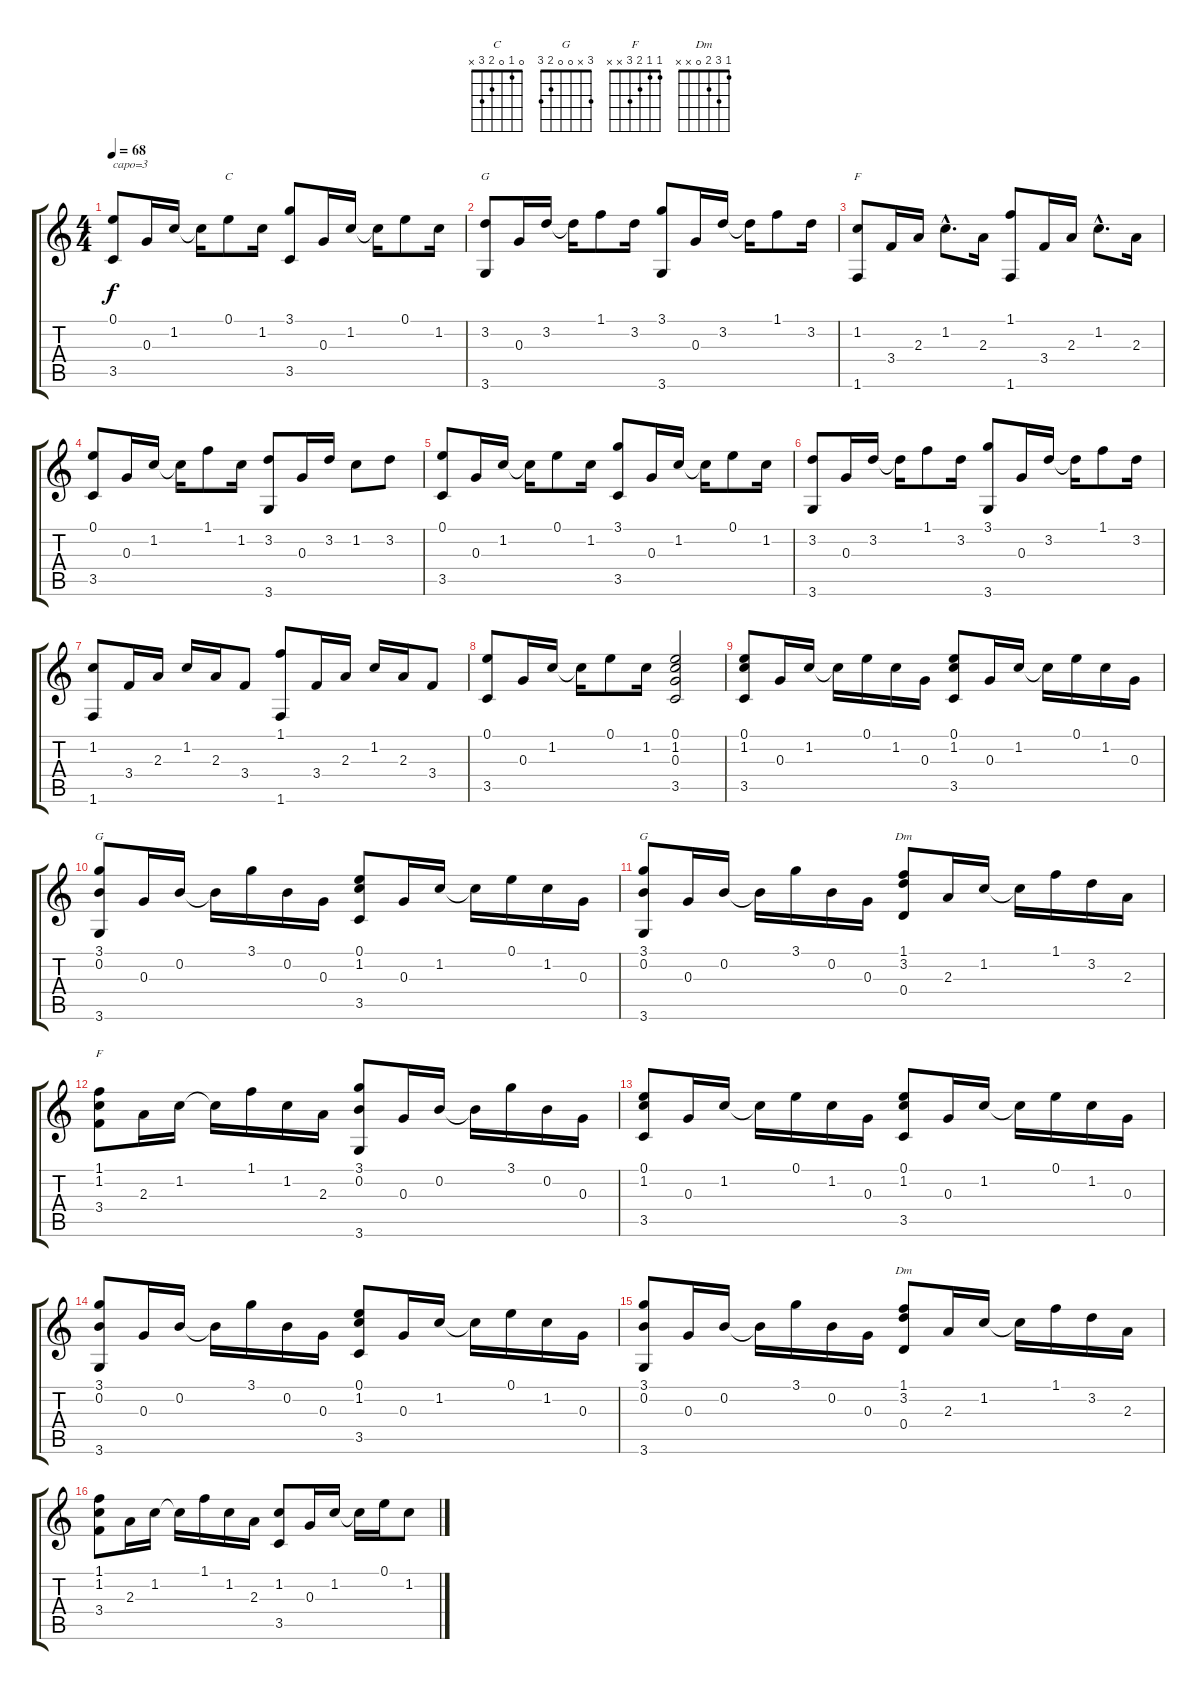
\track "" {instrument electricguitarclean}
\staff {score tabs}
\tuning (E4 B3 G3 D3 A2 E2) {hide}
\chord ("C" 0 1 0 2 3 x)
\chord ("G" x 3 x x 2 3)
\chord ("F" 1 x 2 3 3 1)
\chord ("G" 3 0 0 0 2 3)
\chord ("G" 3 x 0 0 2 3)
\chord ("Dm" 1 3 2 x x x)
\chord ("F" 1 1 2 3 x x)
\chord ("Dm" 1 3 2 0 x x)
\ts (4 4)
\tempo 68
\clef g2
\ks c
(0.1 3.5).8{txt "capo=3" dy f instrument electricguitarclean} 0.3.16 1.2.16 1.2{t}.16 0.1.8{ch "C"} 1.2.16 (3.1 3.5).8 0.3.16 1.2.16 1.2{t}.16 0.1.8 1.2.16 |
(3.2 3.6).8{ch "G"} 0.3.16 3.2.16 3.2{t}.16 1.1.8 3.2.16 (3.1 3.6).8 0.3.16 3.2.16 3.2{t}.16 1.1.8 3.2.16 |
(1.2 1.6).8{ch "F"} 3.4.16 2.3.16 1.2{hac}.8{d} 2.3.16 (1.1 1.6).8 3.4.16 2.3.16 1.2{hac}.8{d} 2.3.16 |
(0.1 3.5).8 0.3.16 1.2.16 1.2{t}.16 1.1.8 1.2.16 (3.2 3.6).8 0.3.16 3.2.16 1.2.8 3.2.8 |
(0.1 3.5).8 0.3.16 1.2.16 1.2{t}.16 0.1.8 1.2.16 (3.1 3.5).8 0.3.16 1.2.16 1.2{t}.16 0.1.8 1.2.16 |
(3.2 3.6).8 0.3.16 3.2.16 3.2{t}.16 1.1.8 3.2.16 (3.1 3.6).8 0.3.16 3.2.16 3.2{t}.16 1.1.8 3.2.16 |
(1.2 1.6).8 3.4.16 2.3.16 1.2.16 2.3.16 3.4.8 (1.1 1.6).8 3.4.16 2.3.16 1.2.16 2.3.16 3.4.8 |
(0.1 3.5).8 0.3.16 1.2.16 1.2{t}.16 0.1.8 1.2.16 (0.1 1.2 0.3 3.5).2 |
(0.1 1.2 3.5).8 0.3.16 1.2.16 1.2{t}.16 0.1.16 1.2.16 0.3.16 (0.1 1.2 3.5).8 0.3.16 1.2.16 1.2{t}.16 0.1.16 1.2.16 0.3.16 |
(3.1 0.2 3.6).8{ch "G"} 0.3.16 0.2.16 0.2{t}.16 3.1.16 0.2.16 0.3.16 (0.1 1.2 3.5).8 0.3.16 1.2.16 1.2{t}.16 0.1.16 1.2.16 0.3.16 |
(3.1 0.2 3.6).8{ch "G"} 0.3.16 0.2.16 0.2{t}.16 3.1.16 0.2.16 0.3.16 (1.1 3.2 0.4).8{ch "Dm"} 2.3.16 1.2.16 1.2{t}.16 1.1.16 3.2.16 2.3.16 |
(1.1 1.2 3.4).8{ch "F"} 2.3.16 1.2.16 1.2{t}.16 1.1.16 1.2.16 2.3.16 (3.1 0.2 3.6).8 0.3.16 0.2.16 0.2{t}.16 3.1.16 0.2.16 0.3.16 |
(0.1 1.2 3.5).8 0.3.16 1.2.16 1.2{t}.16 0.1.16 1.2.16 0.3.16 (0.1 1.2 3.5).8 0.3.16 1.2.16 1.2{t}.16 0.1.16 1.2.16 0.3.16 |
(3.1 0.2 3.6).8 0.3.16 0.2.16 0.2{t}.16 3.1.16 0.2.16 0.3.16 (0.1 1.2 3.5).8 0.3.16 1.2.16 1.2{t}.16 0.1.16 1.2.16 0.3.16 |
(3.1 0.2 3.6).8 0.3.16 0.2.16 0.2{t}.16 3.1.16 0.2.16 0.3.16 (1.1 3.2 0.4).8{ch "Dm"} 2.3.16 1.2.16 1.2{t}.16 1.1.16 3.2.16 2.3.16 |
(1.1 1.2 3.4).8 2.3.16 1.2.16 1.2{t}.16 1.1.16 1.2.16 2.3.16 (1.2 3.5).8 0.3.16 1.2.16 1.2{t}.16 0.1.16 1.2.8
